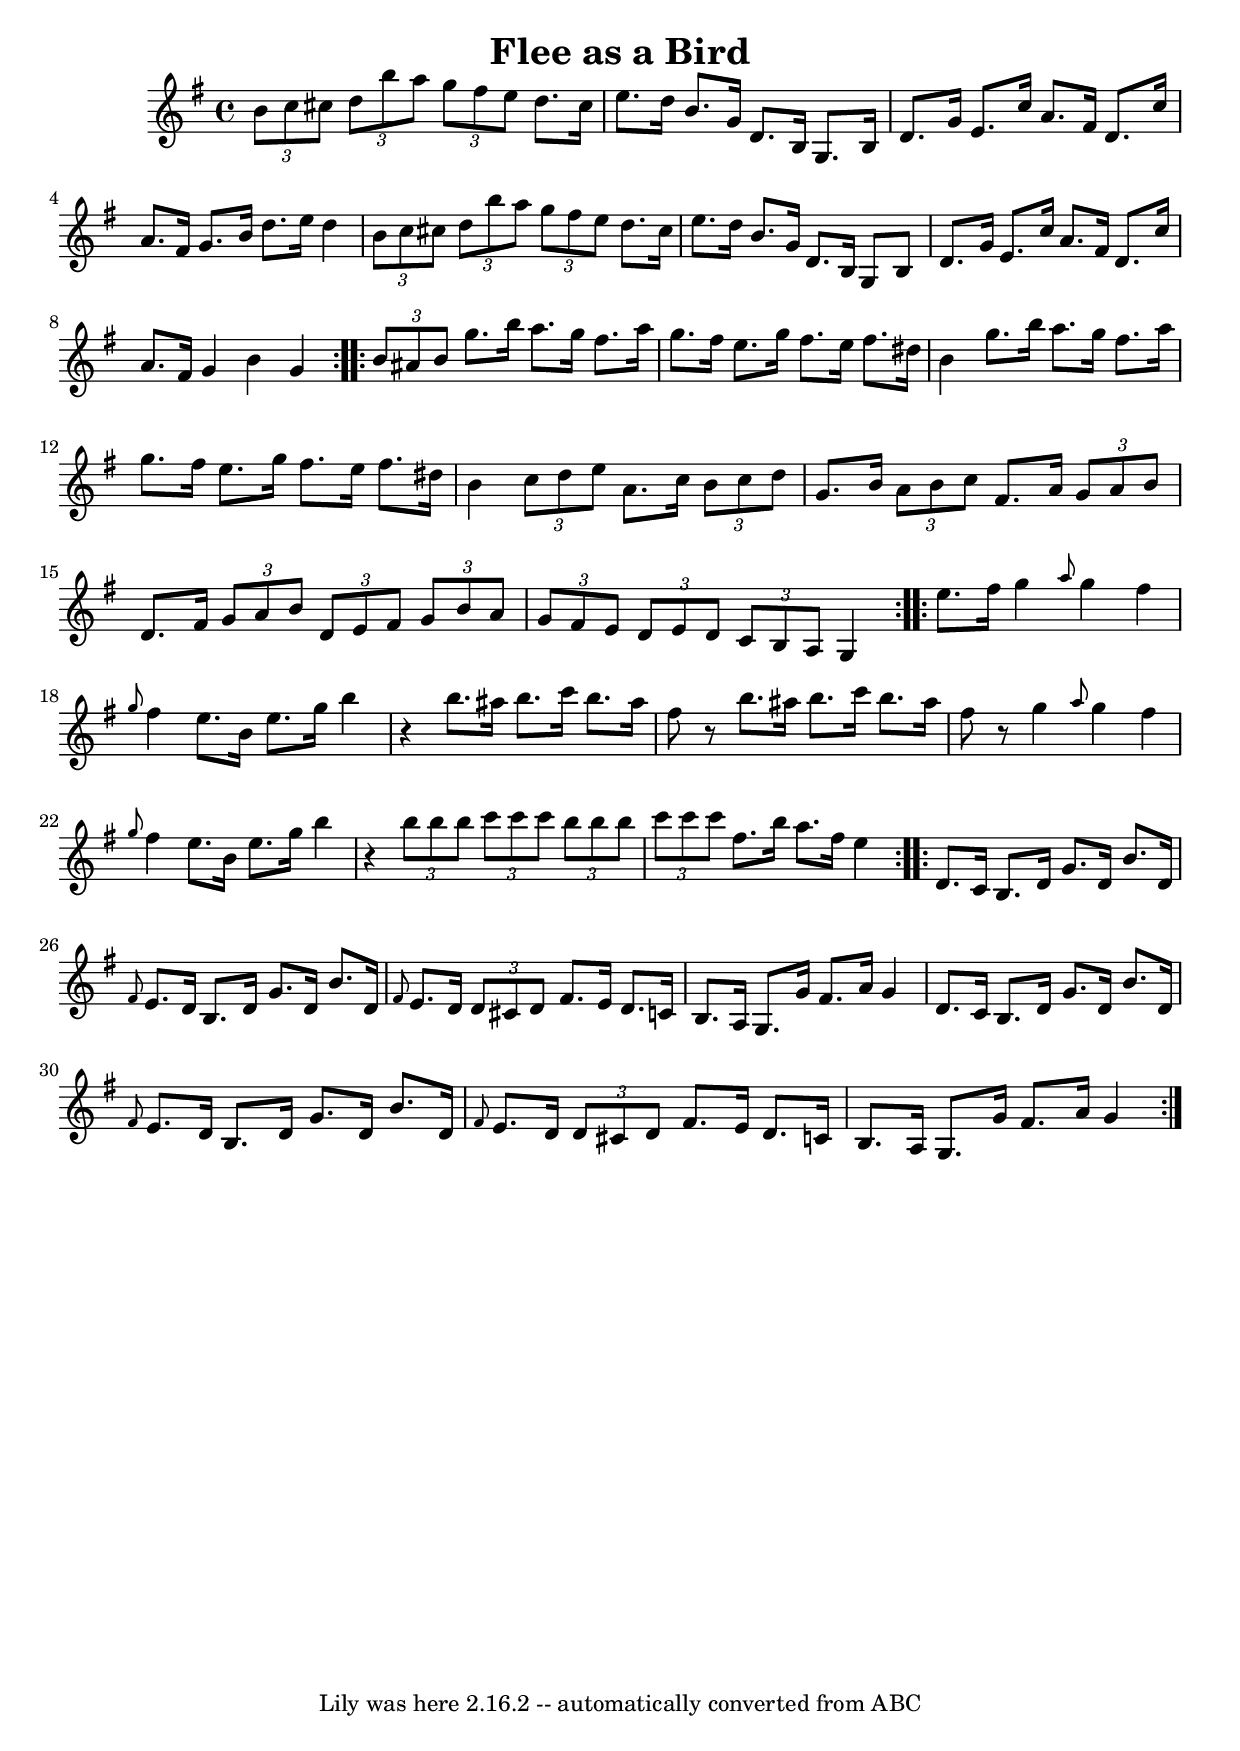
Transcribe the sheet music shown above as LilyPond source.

\version "2.7.40"
\include "Mammoth.ily"
\header {
	%% book = "Ryan's Mammoth Collection"
	crossRefNumber = "1"
	footnotes = "\\\\Lancashire clog dance tune"
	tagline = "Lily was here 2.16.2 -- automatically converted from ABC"
	title = "Flee as a Bird"
}
voicedefault =  {


\repeat volta 2 {
\time 4/4 
\key g \major   \times 2/3 { b'8 c''8 cis''8  }       
|
   \times 2/3 { d''8 b''8 a''8  }   \times 2/3 { g''8    
fis''8 e''8  } d''8. cis''16 e''8. d''16    |
 b'8.    
g'16 d'8. b16 g8. b16 d'8. g'16    |
 e'8. c''16   
 a'8. fis'16 d'8. c''16 a'8. fis'16    |
 g'8. b'16   
 d''8. e''16 d''4    \times 2/3 { b'8 c''8 cis''8  }   |
   
  |
   \times 2/3 { d''8 b''8 a''8  }   \times 2/3 { g''8    
fis''8 e''8  } d''8. cis''16 e''8. d''16    |
 b'8.    
g'16 d'8. b16 g8 b8 d'8. g'16    |
 e'8. c''16    
a'8. fis'16 d'8. c''16 a'8. fis'16    |
 g'4 b'4    
g'4    }     \repeat volta 2 {   \times 2/3 { b'8 ais'8 b'8  }       
|
 g''8. b''16 a''8. g''16 fis''8. a''16 g''8.    
fis''16    |
 e''8. g''16 fis''8. e''16 fis''8. dis''16  
 b'4    |
 g''8. b''16 a''8. g''16 fis''8. a''16    
g''8. fis''16    |
 e''8. g''16 fis''8. e''16 fis''8.    
dis''16 b'4    |
     |
   \times 2/3 { c''8 d''8 e''8  
} a'8. c''16    \times 2/3 { b'8 c''8 d''8  } g'8. b'16    
|
   \times 2/3 { a'8 b'8 c''8  } fis'8. a'16    
\times 2/3 { g'8 a'8 b'8  } d'8. fis'16    |
   \times 2/3 { 
 g'8 a'8 b'8  }   \times 2/3 { d'8 e'8 fis'8  }   \times 2/3 {   
g'8 b'8 a'8  }   \times 2/3 { g'8 fis'8 e'8  }   |
   
\times 2/3 { d'8 e'8 d'8  }   \times 2/3 { c'8 b8 a8  } g4    
}     \repeat volta 2 { e''8. fis''16        |
 g''4  \grace {    
a''8  } g''4 fis''4  \grace { g''8  } fis''4    |
 e''8.    
b'16 e''8. g''16 b''4    r4   |
 b''8. ais''16 b''8.    
c'''16 b''8. ais''16 fis''8    r8   |
 b''8. ais''16    
b''8. c'''16 b''8. ais''16 fis''8    r8   |
     |
   
g''4  \grace { a''8  } g''4 fis''4  \grace { g''8  } fis''4    
|
 e''8. b'16 e''8. g''16 b''4    r4   |
   
\times 2/3 { b''8 b''8 b''8  }   \times 2/3 { c'''8 c'''8 c'''8 
 }   \times 2/3 { b''8 b''8 b''8  }   \times 2/3 { c'''8 c'''8    
c'''8  }   |
 fis''8. b''16 a''8. fis''16 e''4    }     
\repeat volta 2 { d'8. c'16        |
 b8. d'16 g'8. d'16  
 b'8. d'16  \grace { fis'8  } e'8. d'16    |
 b8. d'16   
 g'8. d'16 b'8. d'16  \grace { fis'8  } e'8. d'16    |
  
 \times 2/3 { d'8 cis'8 d'8  } fis'8. e'16 d'8. c'!16 b8. 
 a16    |
 g8. g'16 fis'8. a'16 g'4 d'8. c'16    
|
     |
 b8. d'16 g'8. d'16 b'8. d'16  \grace {   
 fis'8  } e'8. d'16    |
 b8. d'16 g'8. d'16 b'8.    
d'16  \grace { fis'8  } e'8. d'16    |
   \times 2/3 { d'8    
cis'8 d'8  } fis'8. e'16 d'8. c'!16 b8. a16    |
   
g8. g'16 fis'8. a'16 g'4    }   
}

\score{
    <<

	\context Staff="default"
	{
	    \voicedefault 
	}

    >>
	\layout {
	}
	\midi {}
}
